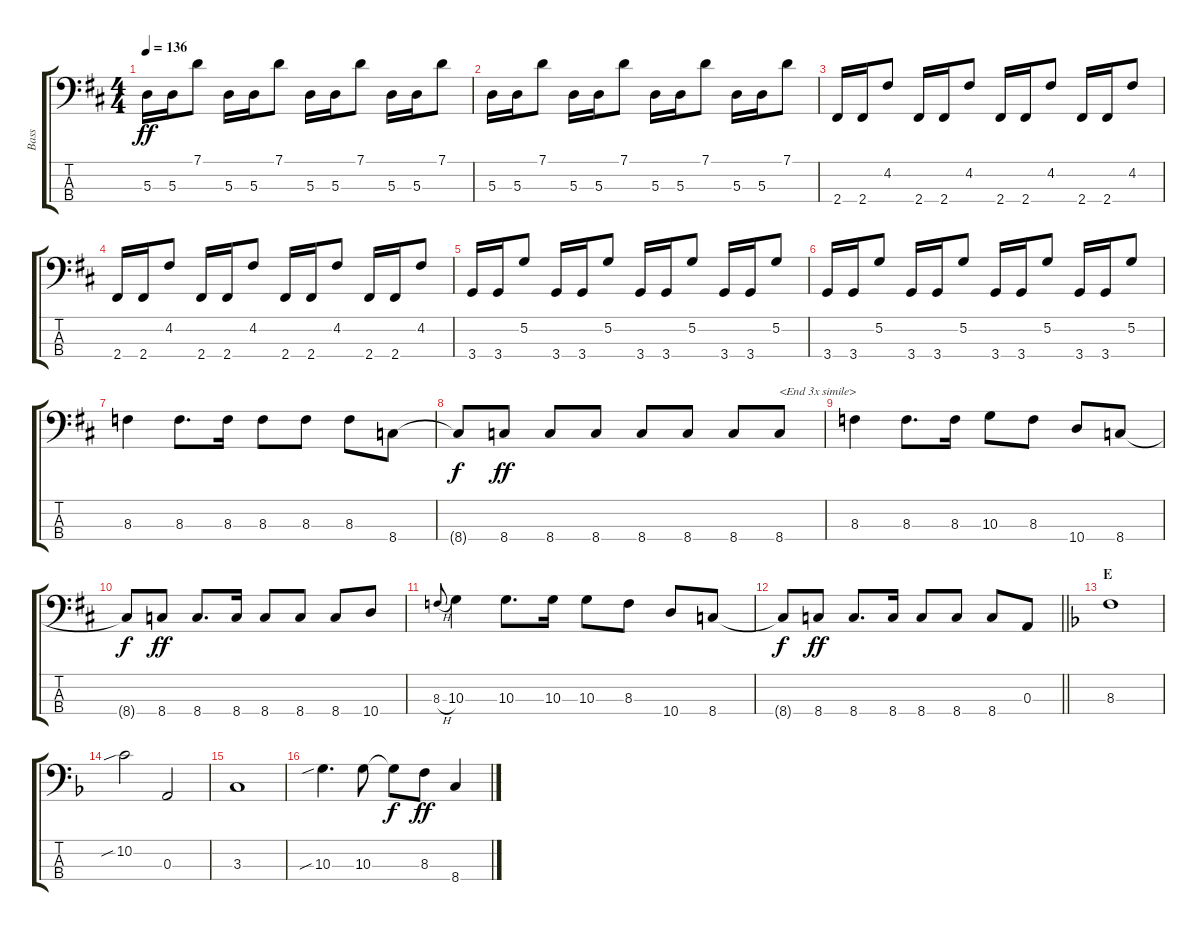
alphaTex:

\track ("Bass" "Bass") {instrument electricbasspick}
\staff {score tabs}
\tuning (G2 D2 A1 E1) {hide}
\ts (4 4)
\tempo 136
\clef f4
\ks d
5.3.16{dy ff} 5.3.16 7.1.8 5.3.16 5.3.16 7.1.8 5.3.16 5.3.16 7.1.8 5.3.16 5.3.16 7.1.8 |
5.3.16 5.3.16 7.1.8 5.3.16 5.3.16 7.1.8 5.3.16 5.3.16 7.1.8 5.3.16 5.3.16 7.1.8 |
2.4.16 2.4.16 4.2.8 2.4.16 2.4.16 4.2.8 2.4.16 2.4.16 4.2.8 2.4.16 2.4.16 4.2.8 |
2.4.16 2.4.16 4.2.8 2.4.16 2.4.16 4.2.8 2.4.16 2.4.16 4.2.8 2.4.16 2.4.16 4.2.8 |
3.4.16 3.4.16 5.2.8 3.4.16 3.4.16 5.2.8 3.4.16 3.4.16 5.2.8 3.4.16 3.4.16 5.2.8 |
3.4.16 3.4.16 5.2.8 3.4.16 3.4.16 5.2.8 3.4.16 3.4.16 5.2.8 3.4.16 3.4.16 5.2.8 |
8.3.4 8.3.8{d} 8.3.16 8.3.8 8.3.8 8.3.8 8.4.8 |
8.4{t}.8{dy f} 8.4.8{dy ff} 8.4.8 8.4.8 8.4.8 8.4.8 8.4.8 8.4.8{txt "<End 3x simile>"} |
8.3.4 8.3.8{d} 8.3.16 10.3.8 8.3.8 10.4.8 8.4.8 |
8.4{t}.8{dy f} 8.4.8{dy ff} 8.4.8{d} 8.4.16 8.4.8 8.4.8 8.4.8 10.4.8 |
8.3{h}.8{gr onbeat} 10.3.4 10.3.8{d} 10.3.16 10.3.8 8.3.8 10.4.8 8.4.8 |
\barLineRight lightlight
8.4{t}.8{dy f} 8.4.8{dy ff} 8.4.8{d} 8.4.16 8.4.8 8.4.8 8.4.8 0.3.8 |
\section ("" "E")
\ks f
8.3.1 |
10.2{sib}.2 0.3.2 |
3.3.1 |
10.3{sib}.4{d} 10.3.8 10.3{t}.8{dy f} 8.3.8{dy ff} 8.4.4
